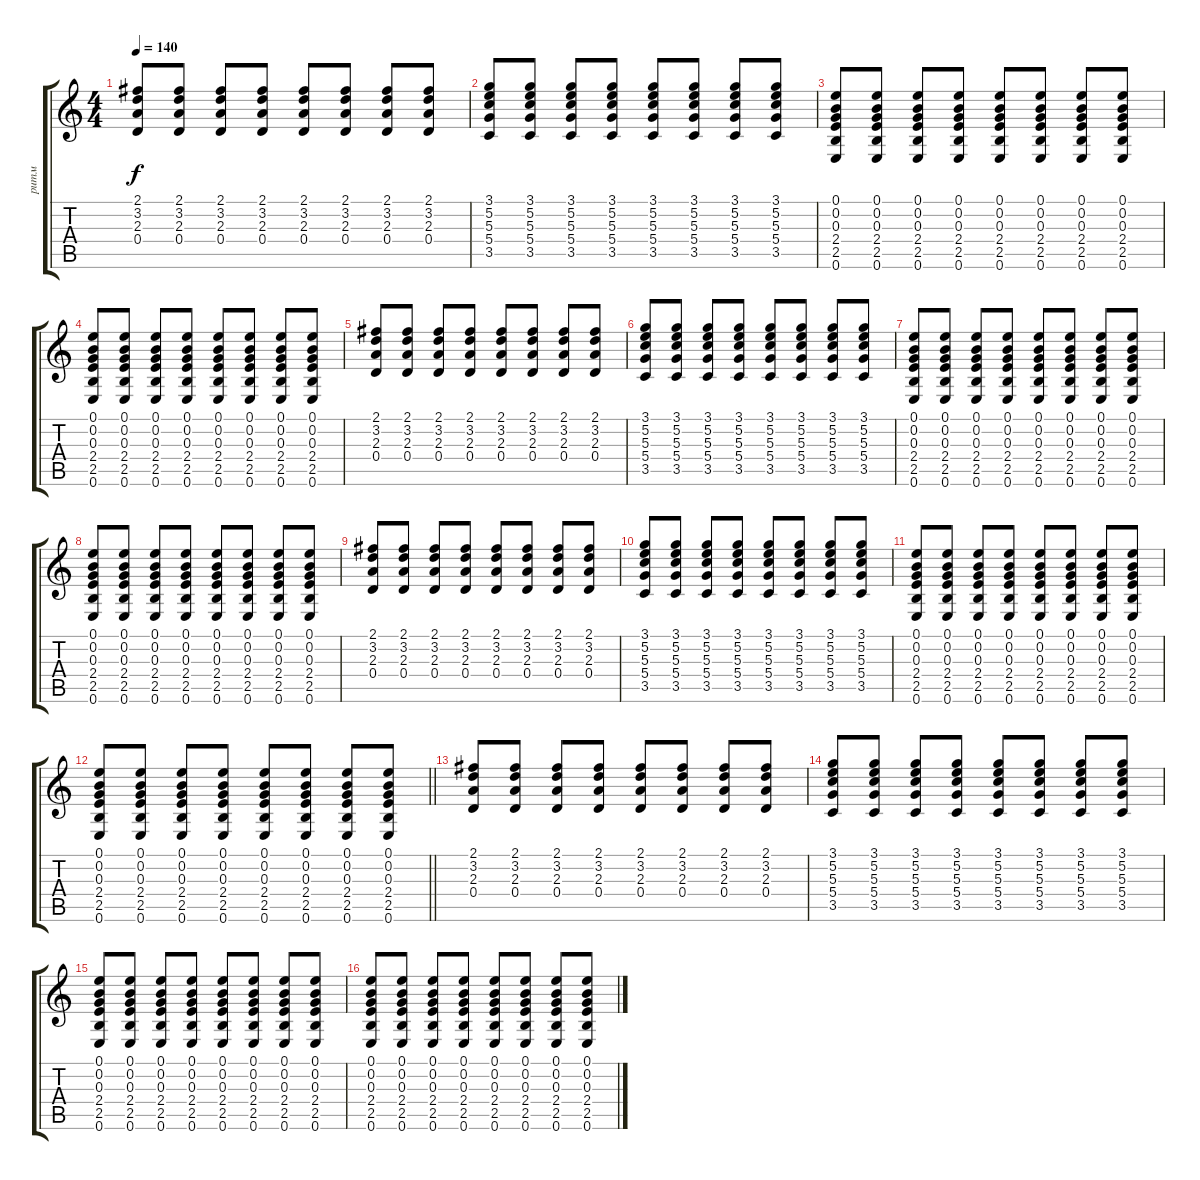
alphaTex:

\track ("ритм" "ритм") {instrument acousticguitarsteel}
\staff {score tabs}
\tuning (E4 B3 G3 D3 A2 E2) {hide}
\ts (4 4)
\tempo 140
\clef g2
\ks c
(2.1 3.2 2.3 0.4).8{dy f} (2.1 3.2 2.3 0.4).8 (2.1 3.2 2.3 0.4).8 (2.1 3.2 2.3 0.4).8 (2.1 3.2 2.3 0.4).8 (2.1 3.2 2.3 0.4).8 (2.1 3.2 2.3 0.4).8 (2.1 3.2 2.3 0.4).8 |
(3.1 5.2 5.3 5.4 3.5).8 (3.1 5.2 5.3 5.4 3.5).8 (3.1 5.2 5.3 5.4 3.5).8 (3.1 5.2 5.3 5.4 3.5).8 (3.1 5.2 5.3 5.4 3.5).8 (3.1 5.2 5.3 5.4 3.5).8 (3.1 5.2 5.3 5.4 3.5).8 (3.1 5.2 5.3 5.4 3.5).8 |
(0.1 0.2 0.3 2.4 2.5 0.6).8 (0.1 0.2 0.3 2.4 2.5 0.6).8 (0.1 0.2 0.3 2.4 2.5 0.6).8 (0.1 0.2 0.3 2.4 2.5 0.6).8 (0.1 0.2 0.3 2.4 2.5 0.6).8 (0.1 0.2 0.3 2.4 2.5 0.6).8 (0.1 0.2 0.3 2.4 2.5 0.6).8 (0.1 0.2 0.3 2.4 2.5 0.6).8 |
(0.1 0.2 0.3 2.4 2.5 0.6).8 (0.1 0.2 0.3 2.4 2.5 0.6).8 (0.1 0.2 0.3 2.4 2.5 0.6).8 (0.1 0.2 0.3 2.4 2.5 0.6).8 (0.1 0.2 0.3 2.4 2.5 0.6).8 (0.1 0.2 0.3 2.4 2.5 0.6).8 (0.1 0.2 0.3 2.4 2.5 0.6).8 (0.1 0.2 0.3 2.4 2.5 0.6).8 |
(2.1 3.2 2.3 0.4).8 (2.1 3.2 2.3 0.4).8 (2.1 3.2 2.3 0.4).8 (2.1 3.2 2.3 0.4).8 (2.1 3.2 2.3 0.4).8 (2.1 3.2 2.3 0.4).8 (2.1 3.2 2.3 0.4).8 (2.1 3.2 2.3 0.4).8 |
(3.1 5.2 5.3 5.4 3.5).8 (3.1 5.2 5.3 5.4 3.5).8 (3.1 5.2 5.3 5.4 3.5).8 (3.1 5.2 5.3 5.4 3.5).8 (3.1 5.2 5.3 5.4 3.5).8 (3.1 5.2 5.3 5.4 3.5).8 (3.1 5.2 5.3 5.4 3.5).8 (3.1 5.2 5.3 5.4 3.5).8 |
(0.1 0.2 0.3 2.4 2.5 0.6).8 (0.1 0.2 0.3 2.4 2.5 0.6).8 (0.1 0.2 0.3 2.4 2.5 0.6).8 (0.1 0.2 0.3 2.4 2.5 0.6).8 (0.1 0.2 0.3 2.4 2.5 0.6).8 (0.1 0.2 0.3 2.4 2.5 0.6).8 (0.1 0.2 0.3 2.4 2.5 0.6).8 (0.1 0.2 0.3 2.4 2.5 0.6).8 |
(0.1 0.2 0.3 2.4 2.5 0.6).8 (0.1 0.2 0.3 2.4 2.5 0.6).8 (0.1 0.2 0.3 2.4 2.5 0.6).8 (0.1 0.2 0.3 2.4 2.5 0.6).8 (0.1 0.2 0.3 2.4 2.5 0.6).8 (0.1 0.2 0.3 2.4 2.5 0.6).8 (0.1 0.2 0.3 2.4 2.5 0.6).8 (0.1 0.2 0.3 2.4 2.5 0.6).8 |
(2.1 3.2 2.3 0.4).8 (2.1 3.2 2.3 0.4).8 (2.1 3.2 2.3 0.4).8 (2.1 3.2 2.3 0.4).8 (2.1 3.2 2.3 0.4).8 (2.1 3.2 2.3 0.4).8 (2.1 3.2 2.3 0.4).8 (2.1 3.2 2.3 0.4).8 |
(3.1 5.2 5.3 5.4 3.5).8 (3.1 5.2 5.3 5.4 3.5).8 (3.1 5.2 5.3 5.4 3.5).8 (3.1 5.2 5.3 5.4 3.5).8 (3.1 5.2 5.3 5.4 3.5).8 (3.1 5.2 5.3 5.4 3.5).8 (3.1 5.2 5.3 5.4 3.5).8 (3.1 5.2 5.3 5.4 3.5).8 |
(0.1 0.2 0.3 2.4 2.5 0.6).8 (0.1 0.2 0.3 2.4 2.5 0.6).8 (0.1 0.2 0.3 2.4 2.5 0.6).8 (0.1 0.2 0.3 2.4 2.5 0.6).8 (0.1 0.2 0.3 2.4 2.5 0.6).8 (0.1 0.2 0.3 2.4 2.5 0.6).8 (0.1 0.2 0.3 2.4 2.5 0.6).8 (0.1 0.2 0.3 2.4 2.5 0.6).8 |
\barLineRight lightlight
(0.1 0.2 0.3 2.4 2.5 0.6).8 (0.1 0.2 0.3 2.4 2.5 0.6).8 (0.1 0.2 0.3 2.4 2.5 0.6).8 (0.1 0.2 0.3 2.4 2.5 0.6).8 (0.1 0.2 0.3 2.4 2.5 0.6).8 (0.1 0.2 0.3 2.4 2.5 0.6).8 (0.1 0.2 0.3 2.4 2.5 0.6).8 (0.1 0.2 0.3 2.4 2.5 0.6).8 |
\section ("" "")
(2.1 3.2 2.3 0.4).8 (2.1 3.2 2.3 0.4).8 (2.1 3.2 2.3 0.4).8 (2.1 3.2 2.3 0.4).8 (2.1 3.2 2.3 0.4).8 (2.1 3.2 2.3 0.4).8 (2.1 3.2 2.3 0.4).8 (2.1 3.2 2.3 0.4).8 |
(3.1 5.2 5.3 5.4 3.5).8 (3.1 5.2 5.3 5.4 3.5).8 (3.1 5.2 5.3 5.4 3.5).8 (3.1 5.2 5.3 5.4 3.5).8 (3.1 5.2 5.3 5.4 3.5).8 (3.1 5.2 5.3 5.4 3.5).8 (3.1 5.2 5.3 5.4 3.5).8 (3.1 5.2 5.3 5.4 3.5).8 |
(0.1 0.2 0.3 2.4 2.5 0.6).8 (0.1 0.2 0.3 2.4 2.5 0.6).8 (0.1 0.2 0.3 2.4 2.5 0.6).8 (0.1 0.2 0.3 2.4 2.5 0.6).8 (0.1 0.2 0.3 2.4 2.5 0.6).8 (0.1 0.2 0.3 2.4 2.5 0.6).8 (0.1 0.2 0.3 2.4 2.5 0.6).8 (0.1 0.2 0.3 2.4 2.5 0.6).8 |
(0.1 0.2 0.3 2.4 2.5 0.6).8 (0.1 0.2 0.3 2.4 2.5 0.6).8 (0.1 0.2 0.3 2.4 2.5 0.6).8 (0.1 0.2 0.3 2.4 2.5 0.6).8 (0.1 0.2 0.3 2.4 2.5 0.6).8 (0.1 0.2 0.3 2.4 2.5 0.6).8 (0.1 0.2 0.3 2.4 2.5 0.6).8 (0.1 0.2 0.3 2.4 2.5 0.6).8
